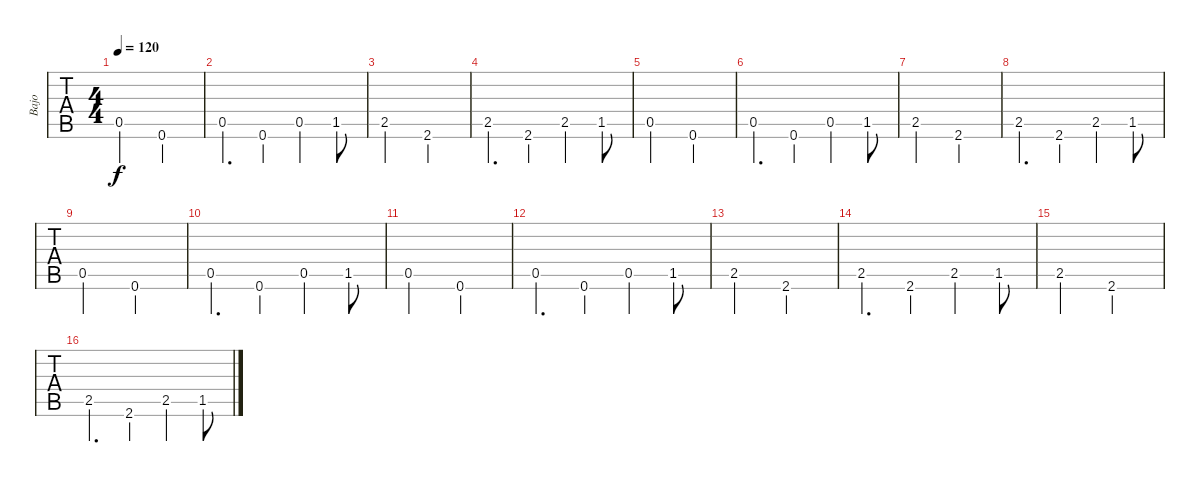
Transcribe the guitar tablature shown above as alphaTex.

\track ("Bajo" "Bajo") {instrument acousticguitarnylon}
\staff {tabs}
\tuning (E4 B3 G3 D3 A2 E2) {hide}
\ts (4 4)
\tempo 120
\clef g2
\ks c
0.5.2{dy f} 0.6.2 |
0.5.4{d} 0.6.4 0.5.4 1.5.8 |
2.5.2 2.6.2 |
2.5.4{d} 2.6.4 2.5.4 1.5.8 |
0.5.2 0.6.2 |
0.5.4{d} 0.6.4 0.5.4 1.5.8 |
2.5.2 2.6.2 |
2.5.4{d} 2.6.4 2.5.4 1.5.8 |
0.5.2 0.6.2 |
0.5.4{d} 0.6.4 0.5.4 1.5.8 |
0.5.2 0.6.2 |
0.5.4{d} 0.6.4 0.5.4 1.5.8 |
2.5.2 2.6.2 |
2.5.4{d} 2.6.4 2.5.4 1.5.8 |
2.5.2 2.6.2 |
2.5.4{d} 2.6.4 2.5.4 1.5.8
